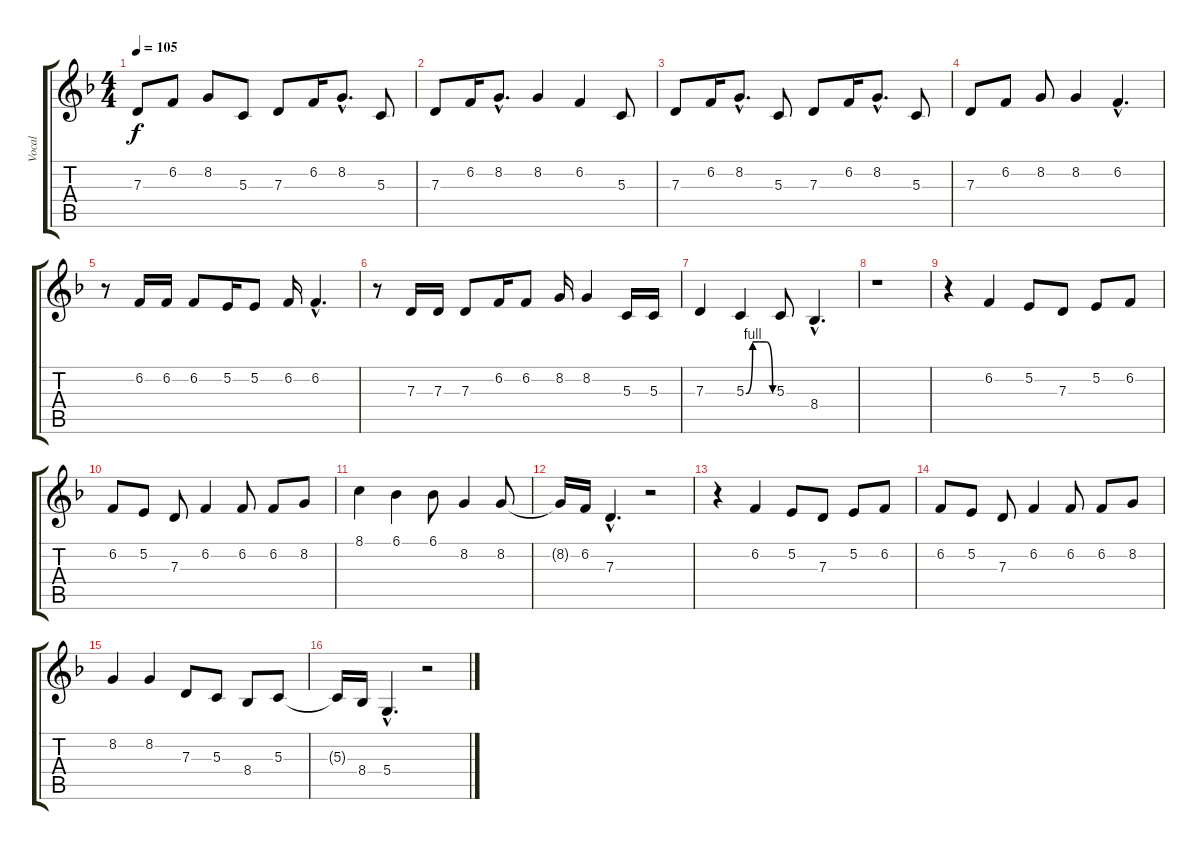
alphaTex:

\track ("Vocal" "Vocal") {instrument altosax}
\staff {score tabs}
\tuning (E4 B3 G3 D3 A2 E2) {hide}
\ts (4 4)
\tempo 105
\clef g2
\ks f
7.3.8{dy f} 6.2.8 8.2.8 5.3.8 7.3.8 6.2.16 8.2{hac}.8{d} 5.3.8 |
7.3.8 6.2.16 8.2{hac}.8{d} 8.2.4 6.2.4 5.3.8 |
7.3.8 6.2.16 8.2{hac}.8{d} 5.3.8 7.3.8 6.2.16 8.2{hac}.8{d} 5.3.8 |
7.3.8 6.2.8 8.2.8 8.2.4 6.2{hac}.4{d} |
r.8 6.2.16 6.2.16 6.2.8 5.2.16 5.2.8 6.2.16 6.2{hac}.4{d} |
r.8 7.3.16 7.3.16 7.3.8 6.2.16 6.2.8 8.2.16 8.2.4 5.3.16 5.3.16 |
7.3.4 5.3{be (custom 0 0 15 4 30 4 45 4 60 0)}.4 5.3.8 8.4{hac}.4{d} |
r.1 |
r.4 6.2.4 5.2.8 7.3.8 5.2.8 6.2.8 |
6.2.8 5.2.8 7.3.8 6.2.4 6.2.8 6.2.8 8.2.8 |
8.1.4 6.1.4 6.1.8 8.2.4 8.2.8 |
8.2{t}.16 6.2.16 7.3{hac}.4{d} r.2 |
r.4 6.2.4 5.2.8 7.3.8 5.2.8 6.2.8 |
6.2.8 5.2.8 7.3.8 6.2.4 6.2.8 6.2.8 8.2.8 |
8.2.4 8.2.4 7.3.8 5.3.8 8.4.8 5.3.8 |
5.3{t}.16 8.4.16 5.4{hac}.4{d} r.2
